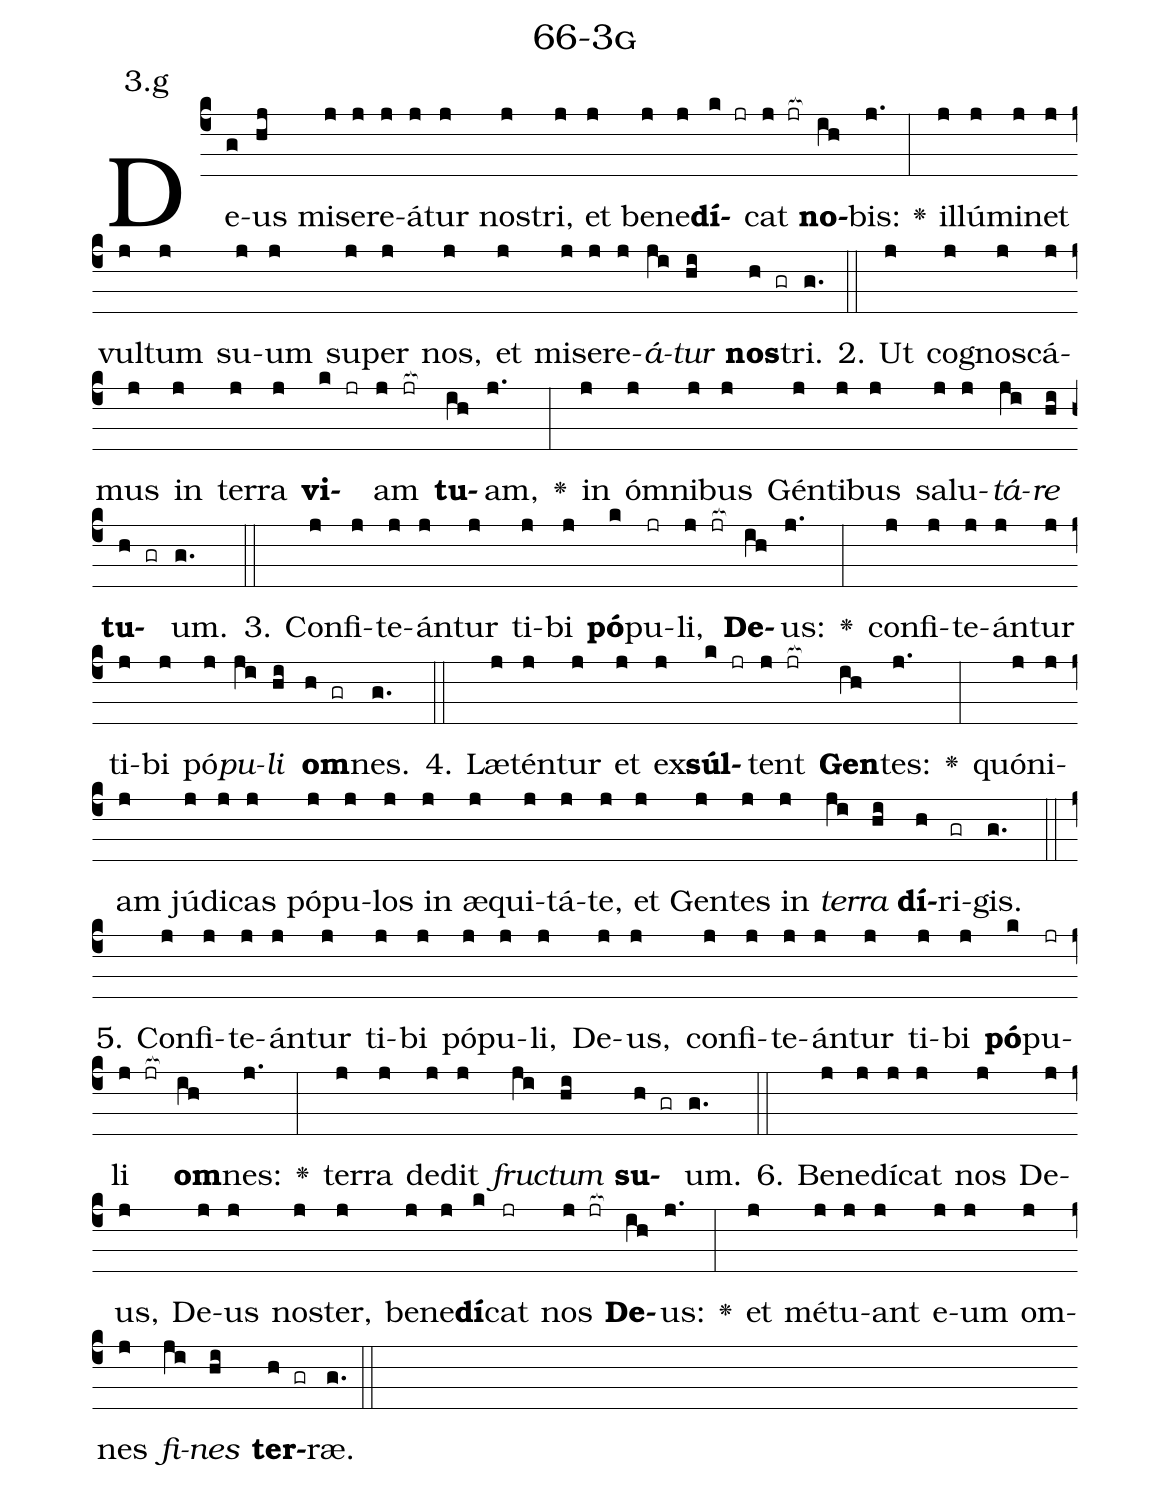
name: 66-3g;
annotation: 3.g;
%%
(c4)De(g)us(hj) mi(j)se(j)re(j)á(j)tur(j) nos(j)tri,(j) et(j) be(j)ne(j)<b>dí</b>(k jr)cat(j jr[ocb:1{]) <b>no</b>(ih[ocb:0}])bis:(j.) <v>\greheightstar</v>(:) il(j)lú(j)mi(j)net(j) vul(j)tum(j) su(j)um(j) su(j)per(j) nos,(j) et(j) mi(j)se(j)re(j)<i>á</i>(ji)<i>tur</i>(hi) <b>nos</b>(h gr)tri.(g.) (::)
2. Ut(j) co(j)gnos(j)cá(j)mus(j) in(j) ter(j)ra(j) <b>vi</b>(k jr)am(j jr[ocb:1{]) <b>tu</b>(ih[ocb:0}])am,(j.) <v>\greheightstar</v>(:) in(j) óm(j)ni(j)bus(j) Gén(j)ti(j)bus(j) sa(j)lu(j)<i>tá</i>(ji)<i>re</i>(hi) <b>tu</b>(h gr)um.(g.) (::)
3. Con(j)fi(j)te(j)án(j)tur(j) ti(j)bi(j) <b>pó</b>(k)pu(jr)li,(j jr[ocb:1{]) <b>De</b>(ih[ocb:0}])us:(j.) <v>\greheightstar</v>(:) con(j)fi(j)te(j)án(j)tur(j) ti(j)bi(j) pó(j)<i>pu</i>(ji)<i>li</i>(hi) <b>om</b>(h gr)nes.(g.) (::)
4. Læ(j)tén(j)tur(j) et(j) ex(j)<b>súl</b>(k jr)tent(j jr[ocb:1{]) <b>Gen</b>(ih[ocb:0}])tes:(j.) <v>\greheightstar</v>(:) quón(j)i(j)am(j) jú(j)di(j)cas(j) pó(j)pu(j)los(j) in(j) æ(j)qui(j)tá(j)te,(j) et(j) Gen(j)tes(j) in(j) <i>ter</i>(ji)<i>ra</i>(hi) <b>dí</b>(h)ri(gr)gis.(g.) (::)
5. Con(j)fi(j)te(j)án(j)tur(j) ti(j)bi(j) pó(j)pu(j)li,(j) De(j)us,(j) con(j)fi(j)te(j)án(j)tur(j) ti(j)bi(j) <b>pó</b>(k)pu(jr)li(j jr[ocb:1{]) <b>om</b>(ih[ocb:0}])nes:(j.) <v>\greheightstar</v>(:) ter(j)ra(j) de(j)dit(j) <i>fruc</i>(ji)<i>tum</i>(hi) <b>su</b>(h gr)um.(g.) (::)
6. Be(j)ne(j)dí(j)cat(j) nos(j) De(j)us,(j) De(j)us(j) nos(j)ter,(j) be(j)ne(j)<b>dí</b>(k)cat(jr) nos(j jr[ocb:1{]) <b>De</b>(ih[ocb:0}])us:(j.) <v>\greheightstar</v>(:) et(j) mé(j)tu(j)ant(j) e(j)um(j) om(j)nes(j) <i>fi</i>(ji)<i>nes</i>(hi) <b>ter</b>(h gr)ræ.(g.) (::)
